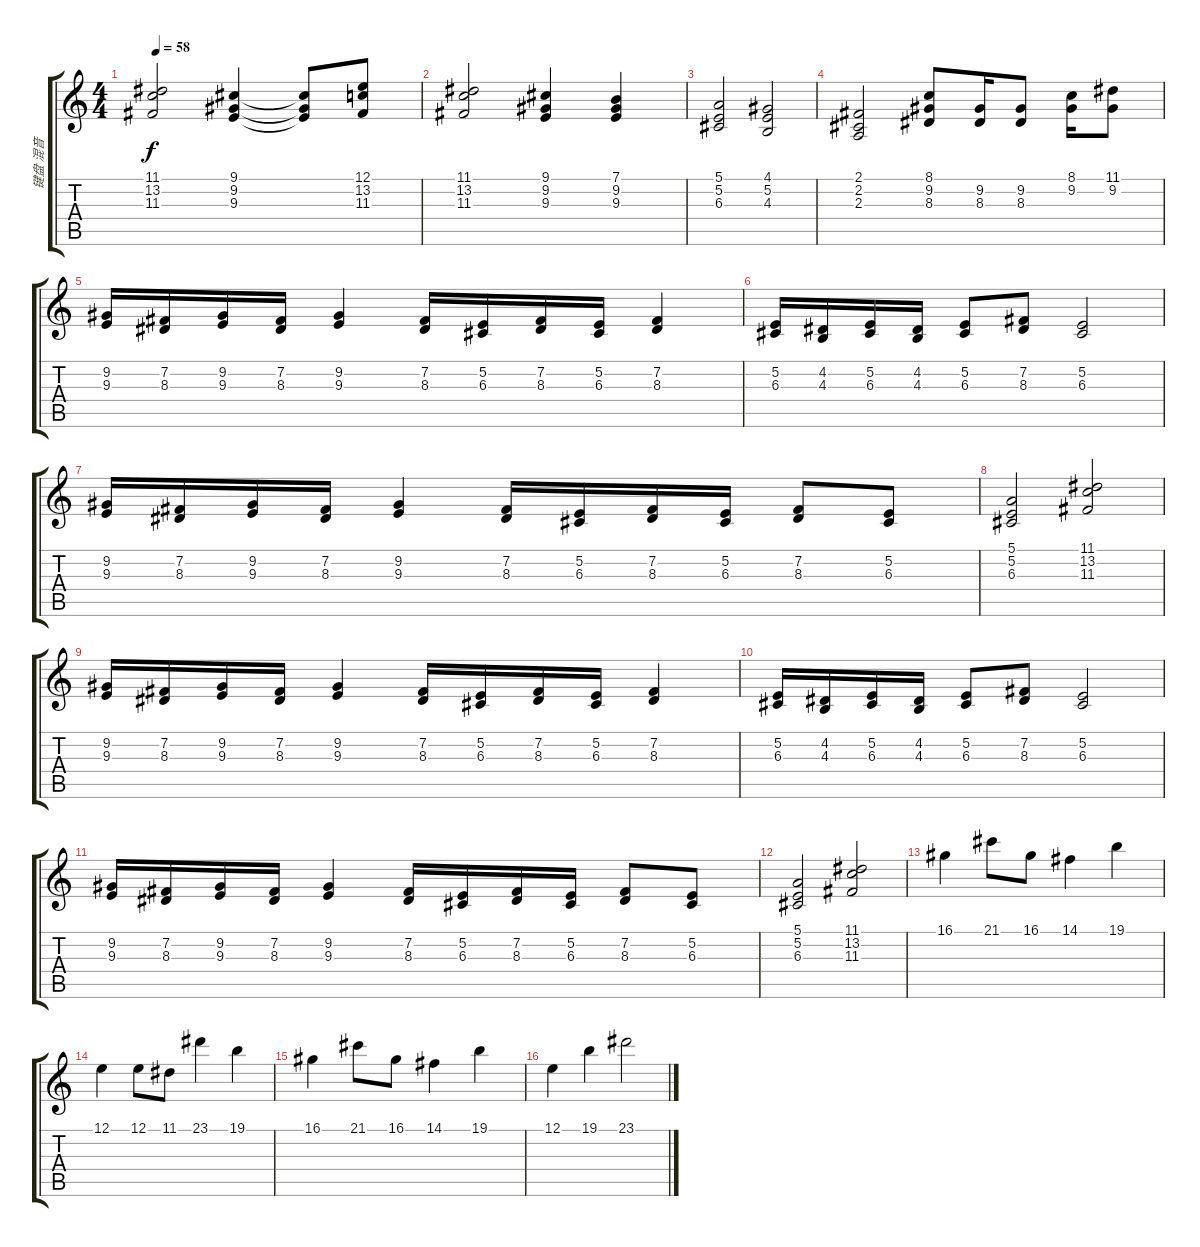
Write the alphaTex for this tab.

\track ("键盘 混音" "键盘 混音") {instrument ocarina}
\staff {score tabs}
\tuning (E4 B3 G3 D3 A2 E2) {hide}
\ts (4 4)
\tempo 58
\clef g2
\ks c
(11.1 13.2 11.3).2{dy f} (9.1 9.2 9.3).4 (9.1{t} 9.2{t} 9.3{t}).8 (12.1 13.2 11.3).8 |
(11.1 13.2 11.3).2 (9.1 9.2 9.3).4 (7.1 9.2 9.3).4 |
(5.1 5.2 6.3).2 (4.1 5.2 4.3).2{txt ""} |
(2.1 2.2 2.3).2 (8.1 9.2 8.3).8 (9.2 8.3).16 (9.2 8.3).8 (8.1 9.2).16 (11.1 9.2).8 |
(9.2 9.3).16 (7.2 8.3).16 (9.2 9.3).16 (7.2 8.3).16 (9.2 9.3).4 (7.2 8.3).16 (5.2 6.3).16 (7.2 8.3).16 (5.2 6.3).16 (7.2 8.3).4{txt ""} |
(5.2 6.3).16 (4.2 4.3).16 (5.2 6.3).16 (4.2 4.3).16 (5.2 6.3).8 (7.2 8.3).8 (5.2 6.3).2 |
(9.2 9.3).16 (7.2 8.3).16 (9.2 9.3).16 (7.2 8.3).16 (9.2 9.3).4 (7.2 8.3).16 (5.2 6.3).16 (7.2 8.3).16 (5.2 6.3).16 (7.2 8.3).8 (5.2 6.3).8 |
(5.1 5.2 6.3).2 (11.1 13.2 11.3).2 |
(9.2 9.3).16 (7.2 8.3).16 (9.2 9.3).16 (7.2 8.3).16 (9.2 9.3).4 (7.2 8.3).16 (5.2 6.3).16 (7.2 8.3).16 (5.2 6.3).16 (7.2 8.3).4 |
(5.2 6.3).16 (4.2 4.3).16 (5.2 6.3).16 (4.2 4.3).16 (5.2 6.3).8 (7.2 8.3).8 (5.2 6.3).2 |
(9.2 9.3).16 (7.2 8.3).16 (9.2 9.3).16 (7.2 8.3).16 (9.2 9.3).4 (7.2 8.3).16 (5.2 6.3).16 (7.2 8.3).16 (5.2 6.3).16 (7.2 8.3).8 (5.2 6.3).8 |
(5.1 5.2 6.3).2 (11.1 13.2 11.3).2 |
16.1.4{volume 11} 21.1.8 16.1.8 14.1.4 19.1.4 |
12.1.4 12.1.8 11.1.8 23.1.4 19.1.4 |
16.1.4 21.1.8 16.1.8 14.1.4 19.1.4 |
12.1.4 19.1.4 23.1.2
